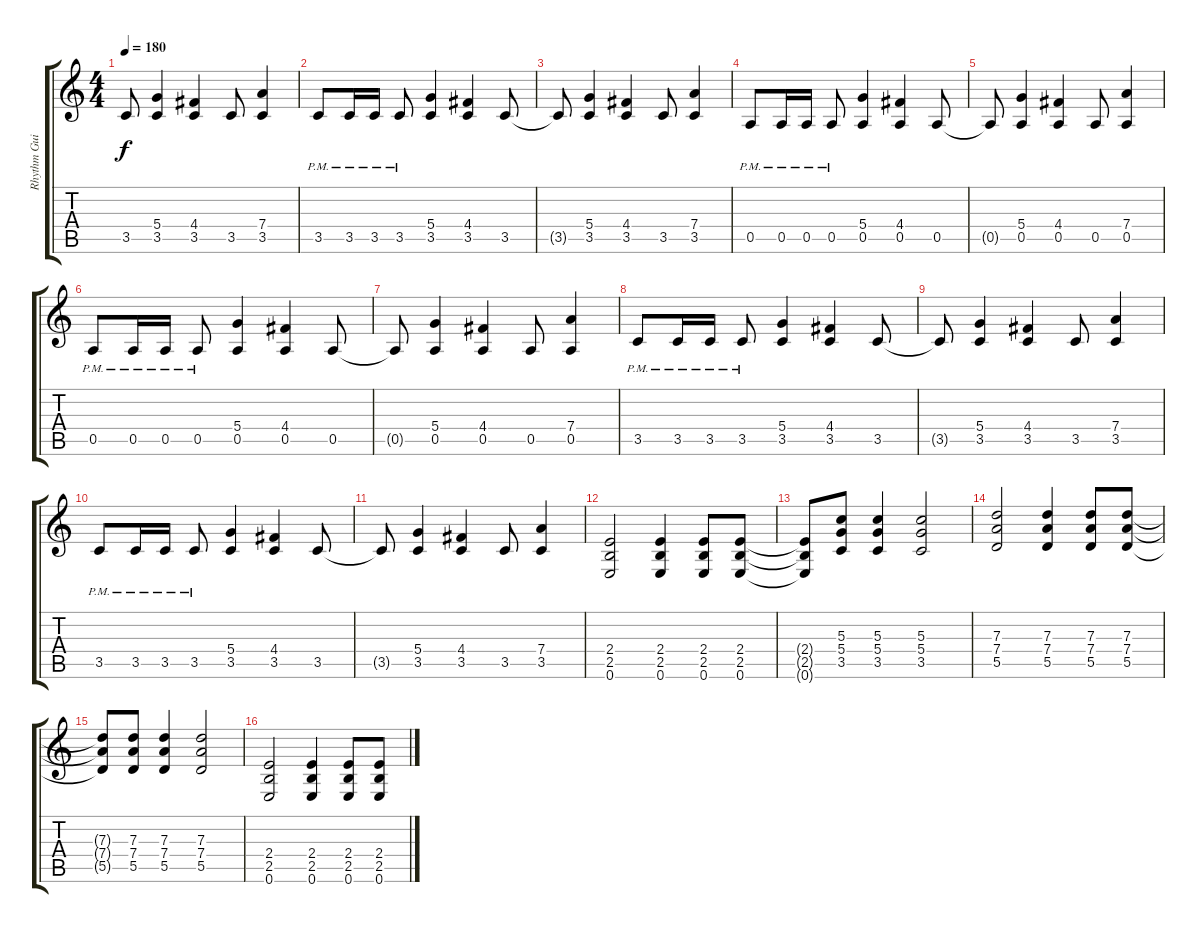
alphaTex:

\track ("Rhythm Guitar 2" "Rhythm Gui") {instrument distortionguitar}
\staff {score tabs}
\tuning (E4 B3 G3 D3 A2 E2) {hide}
\ts (4 4)
\tempo 180
\clef g2
\ks c
3.5{t}.8{dy f} (5.4 3.5).4 (4.4 3.5).4 3.5.8 (7.4 3.5).4 |
3.5{pm}.8 3.5{pm}.16 3.5{pm}.16 3.5{pm}.8 (5.4 3.5).4 (4.4 3.5).4 3.5.8 |
3.5{t}.8 (5.4 3.5).4 (4.4 3.5).4 3.5.8 (7.4 3.5).4 |
0.5{pm}.8 0.5{pm}.16 0.5{pm}.16 0.5{pm}.8 (5.4 0.5).4 (4.4 0.5).4 0.5.8 |
0.5{t}.8 (5.4 0.5).4 (4.4 0.5).4 0.5.8 (7.4 0.5).4 |
0.5{pm}.8 0.5{pm}.16 0.5{pm}.16 0.5{pm}.8 (5.4 0.5).4 (4.4 0.5).4 0.5.8 |
0.5{t}.8 (5.4 0.5).4 (4.4 0.5).4 0.5.8 (7.4 0.5).4 |
3.5{pm}.8 3.5{pm}.16 3.5{pm}.16 3.5{pm}.8 (5.4 3.5).4 (4.4 3.5).4 3.5.8 |
3.5{t}.8 (5.4 3.5).4 (4.4 3.5).4 3.5.8 (7.4 3.5).4 |
3.5{pm}.8 3.5{pm}.16 3.5{pm}.16 3.5{pm}.8 (5.4 3.5).4 (4.4 3.5).4 3.5.8 |
3.5{t}.8 (5.4 3.5).4 (4.4 3.5).4 3.5.8 (7.4 3.5).4 |
(2.4 2.5 0.6).2 (2.4 2.5 0.6).4 (2.4 2.5 0.6).8 (2.4 2.5 0.6).8 |
(2.4{t} 2.5{t} 0.6{t}).8 (5.3 5.4 3.5).8 (5.3 5.4 3.5).4 (5.3 5.4 3.5).2 |
(7.3 7.4 5.5).2 (7.3 7.4 5.5).4 (7.3 7.4 5.5).8 (7.3 7.4 5.5).8 |
(7.3{t} 7.4{t} 5.5{t}).8 (7.3 7.4 5.5).8 (7.3 7.4 5.5).4 (7.3 7.4 5.5).2 |
(2.4 2.5 0.6).2 (2.4 2.5 0.6).4 (2.4 2.5 0.6).8 (2.4 2.5 0.6).8
